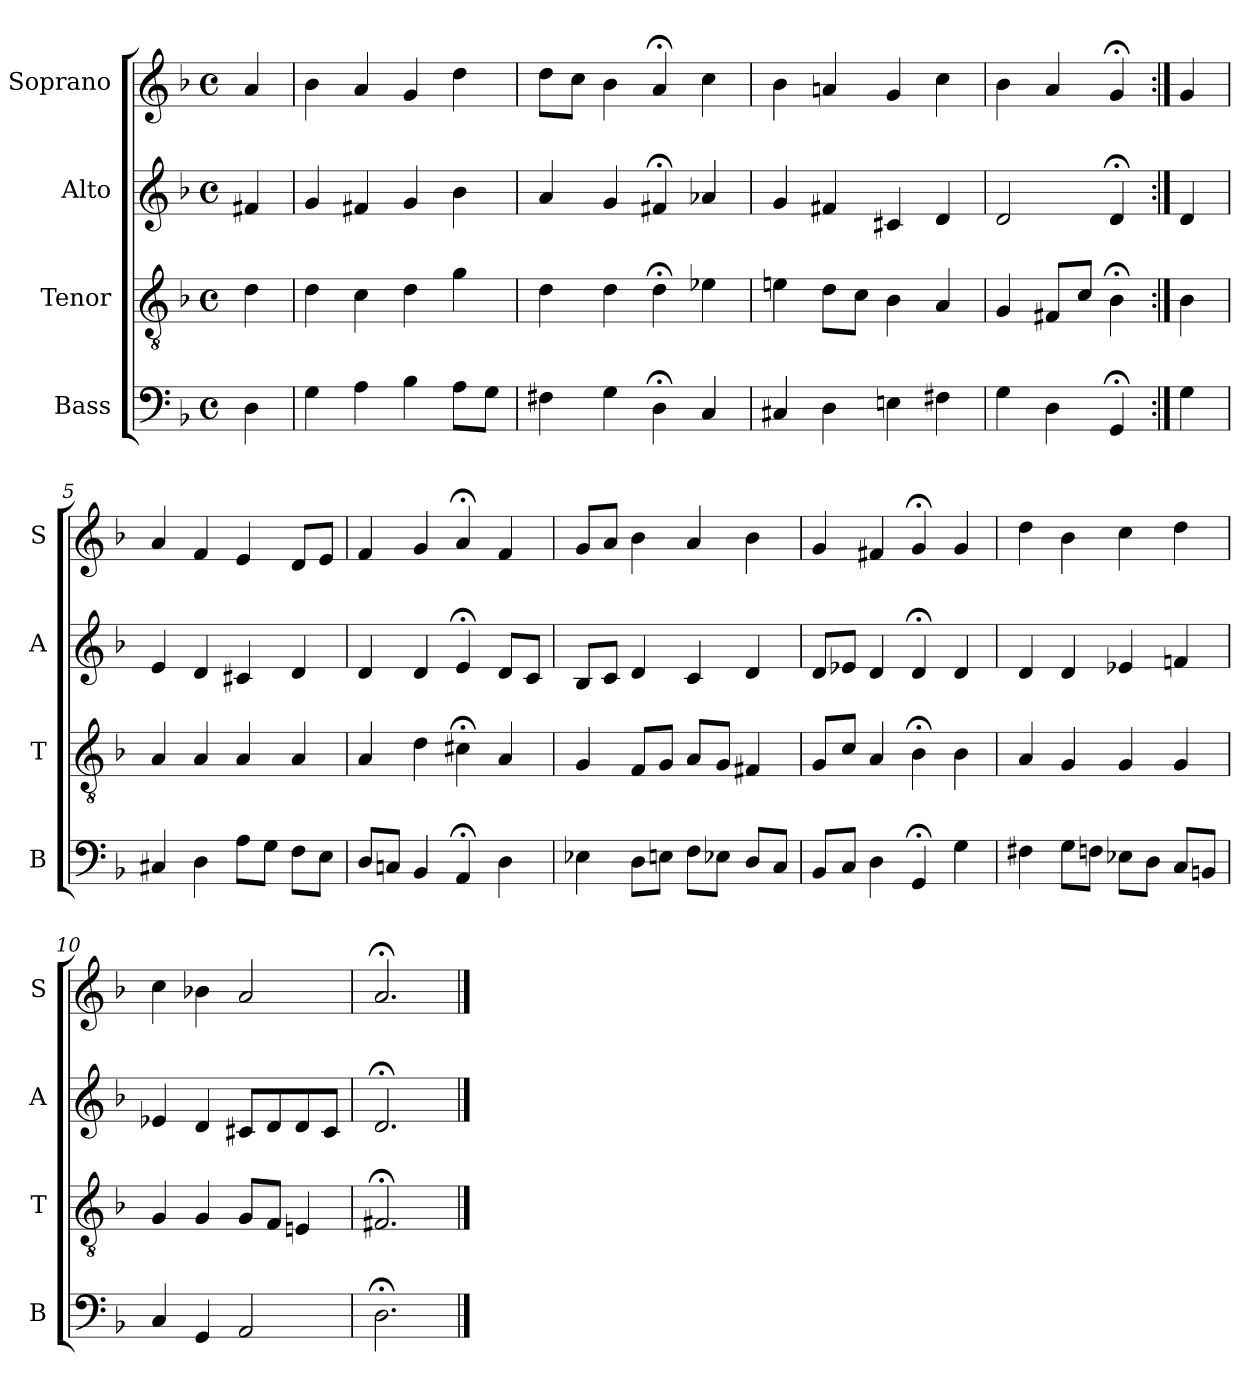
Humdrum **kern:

**kern	**kern	**kern	**kern
*part4	*part3	*part2	*part1
*staff4	*staff3	*staff2	*staff1
*I"Bass	*I"Tenor	*I"Alto	*I"Soprano
*I'B	*I'T	*I'A	*I'S
*clefF4	*clefGv2	*clefG2	*clefG2
*k[b-]	*k[b-]	*k[b-]	*k[b-]
*G:dor	*G:dor	*G:dor	*G:dor
*M4/4	*M4/4	*M4/4	*M4/4
*met(c)	*met(c)	*met(c)	*met(c)
*MM100	*MM100	*MM100	*MM100
=	=	=	=
4D	4d	4f#X	4a
=1	=1	=1	=1
4G	4d	4g	4b-
4A	4c	4f#X	4a
4B-	4di	4g	4gi
8AL	4gi	4b-	4ddi
8GJ	.	.	.
=2	=2	=2	=2
4F#X	4d	4a	8ddL
.	.	.	8ccJ
4G	4d	4g	4b-
4D;<	4d;<	4f#X;<	4a;<
4C	4e-X	4a-X	4cc
=3	=3	=3	=3
4C#X	4en	4g	4b-
4D	8dL	4f#X	4an
.	8cJ	.	.
4En	4B-	4c#X	4g
4F#X	4A	4d	4cc
=4	=4	=4	=4
4G	4G	2d	4b-
4D	8F#XL	.	4a
.	8cJ	.	.
4GG;<	4B-;<	4d;<	4g;<
=:|!	=:|!	=:|!	=:|!
4G	4B-	4d	4g
=5	=5	=5	=5
4C#X	4A	4e	4a
4D	4A	4d	4f
8AL	4A	4c#X	4e
8GJ	.	.	.
8FL	4A	4d	8dL
8EJ	.	.	8eJ
=6	=6	=6	=6
8DL	4A	4d	4f
8CnJ	.	.	.
4BB-	4d	4d	4g
4AA;<	4c#X;<	4e;<	4a;<
4D	4A	8dL	4f
.	.	8cJ	.
=7	=7	=7	=7
4E-X	4G	8B-L	8gL
.	.	8cJ	8aJ
8DL	8FL	4d	4b-
8EnJ	8GJ	.	.
8FL	8AL	4c	4a
8E-XJ	8GJ	.	.
8DL	4F#X	4d	4b-
8CJ	.	.	.
=8	=8	=8	=8
8BB-L	8GL	8dL	4g
8CJ	8cJ	8e-XJ	.
4D	4A	4d	4f#X
4GG;<	4B-;<	4d;<	4g;<
4G	4B-	4d	4g
=9	=9	=9	=9
4F#X	4A	4d	4dd
8GL	4G	4d	4b-
8FnJ	.	.	.
8E-XL	4G	4e-X	4cc
8DJ	.	.	.
8CL	4G	4fn	4dd
8BBnJ	.	.	.
=10	=10	=10	=10
4C	4G	4e-X	4cc
4GG	4G	4d	4b-X
2AA	8GL	8c#XL	2a
.	8FJ	8d	.
.	4En	8d	.
.	.	8c#J	.
=11	=11	=11	=11
2.D;<	2.F#X;<	2.d;<	2.a;<
==	==	==	==
*-	*-	*-	*-
